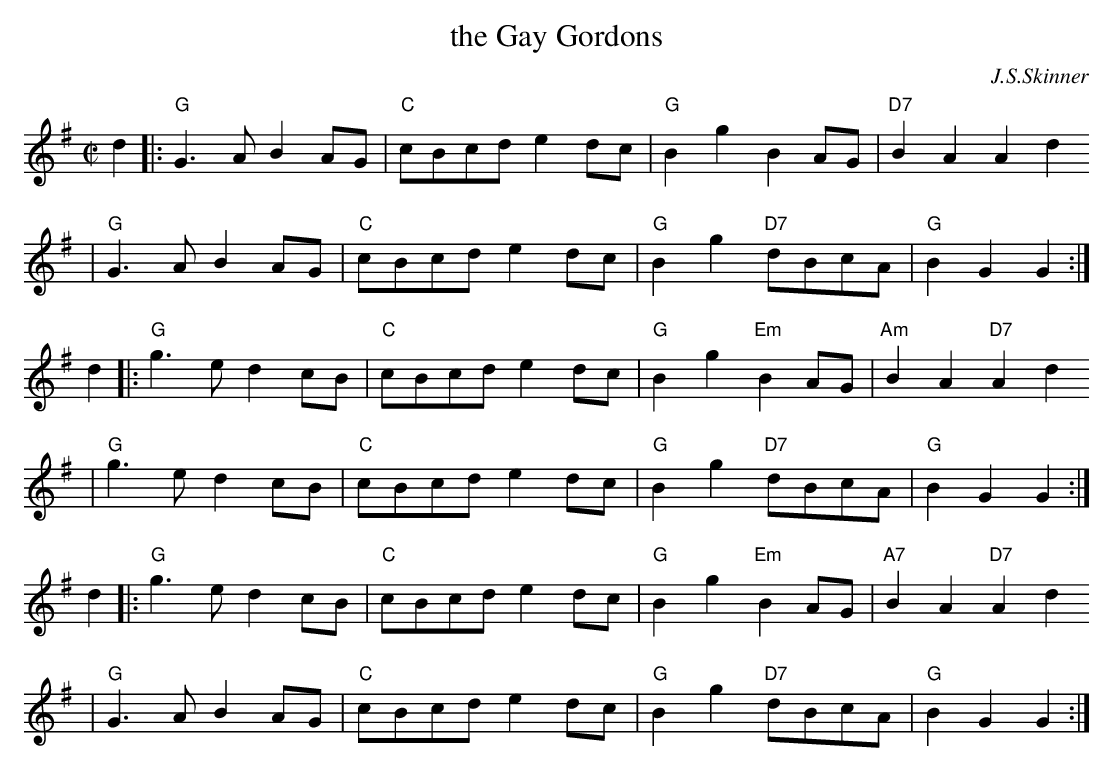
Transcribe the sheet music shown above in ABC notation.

X:1
T: the Gay Gordons
C: J.S.Skinner
M: C|
L: 1/8
K: G
d2 \
|: "G"G2>A2 B2AG | "C"cBcd e2dc | "G"B2g2     B2AG | "D7"B2A2 A2d2
| "G"G2>A2 B2AG | "C"cBcd e2dc | "G"B2g2 "D7"dBcA |  "G"B2G2 G2 :|
d2 \
|: "G"g2>e2 d2cB | "C"cBcd e2dc | "G"B2g2 "Em"B2AG | "Am"B2A2 "D7"A2d2
| "G"g2>e2 d2cB | "C"cBcd e2dc | "G"B2g2 "D7"dBcA |  "G"B2G2 G2 :|
d2 \
|: "G"g2>e2 d2cB | "C"cBcd e2dc | "G"B2g2 "Em"B2AG | "A7"B2A2 "D7"A2d2
| "G"G2>A2 B2AG | "C"cBcd e2dc | "G"B2g2 "D7"dBcA |  "G"B2G2 G2 :|
